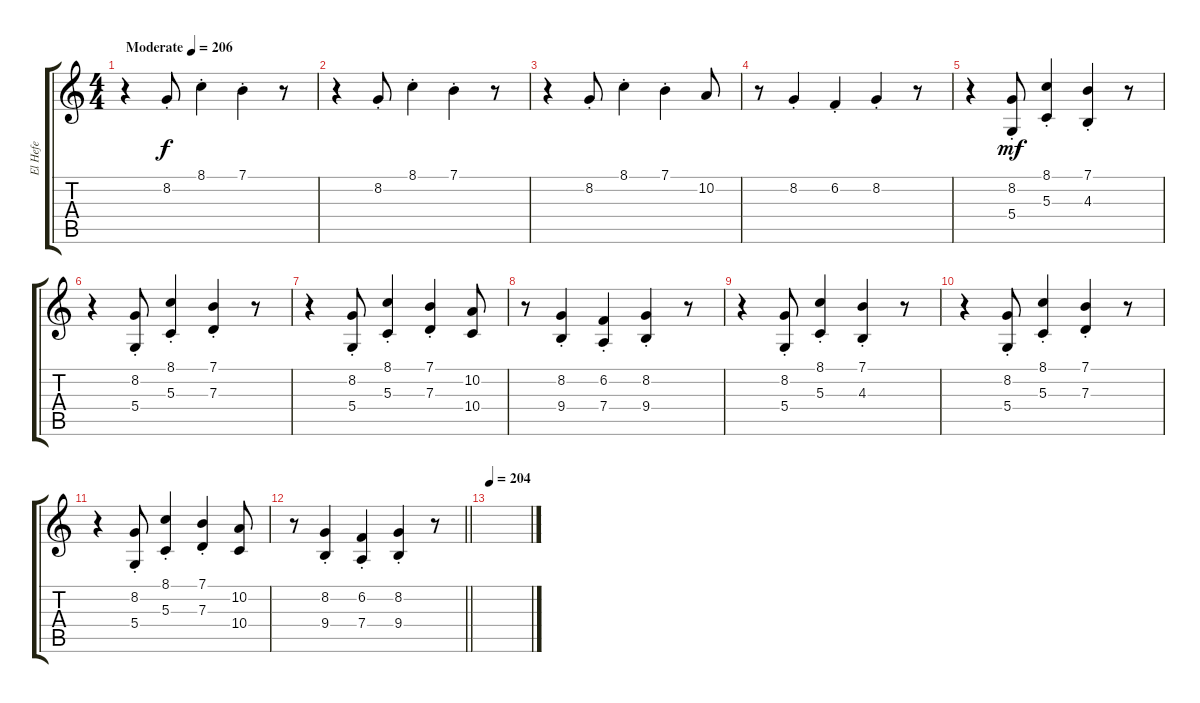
\track ("El Hefe" "El Hefe") {instrument trumpet}
\staff {score tabs}
\tuning (E4 B3 G3 D3 A2 E2) {hide}
\ts (4 4)
\tempo (206 "Moderate")
\clef g2
\ks c
r.4{dy f instrument trumpet} 8.2{st}.8 8.1{st}.4 7.1{st}.4 r.8 |
r.4 8.2{st}.8 8.1{st}.4 7.1{st}.4 r.8 |
r.4 8.2{st}.8 8.1{st}.4 7.1{st}.4 10.2.8 |
r.8 8.2{st}.4 6.2{st}.4 8.2{st}.4 r.8 |
r.4 (8.2{st} 5.4{st}).8{dy mf} (8.1{st} 5.3{st}).4 (7.1{st} 4.3{st}).4 r.8 |
r.4 (8.2{st} 5.4{st}).8 (8.1{st} 5.3{st}).4 (7.1{st} 7.3{st}).4 r.8 |
r.4 (8.2{st} 5.4{st}).8 (8.1{st} 5.3{st}).4 (7.1{st} 7.3{st}).4 (10.2 10.4).8 |
r.8 (8.2{st} 9.4{st}).4 (6.2{st} 7.4{st}).4 (8.2{st} 9.4{st}).4 r.8 |
r.4 (8.2{st} 5.4{st}).8 (8.1{st} 5.3{st}).4 (7.1{st} 4.3{st}).4 r.8 |
r.4 (8.2{st} 5.4{st}).8 (8.1{st} 5.3{st}).4 (7.1{st} 7.3{st}).4 r.8 |
r.4 (8.2{st} 5.4{st}).8 (8.1{st} 5.3{st}).4 (7.1{st} 7.3{st}).4 (10.2 10.4).8 |
\barLineRight lightlight
r.8 (8.2{st} 9.4{st}).4 (6.2{st} 7.4{st}).4 (8.2{st} 9.4{st}).4 r.8 |
\section ("" "")
\tempo 204
